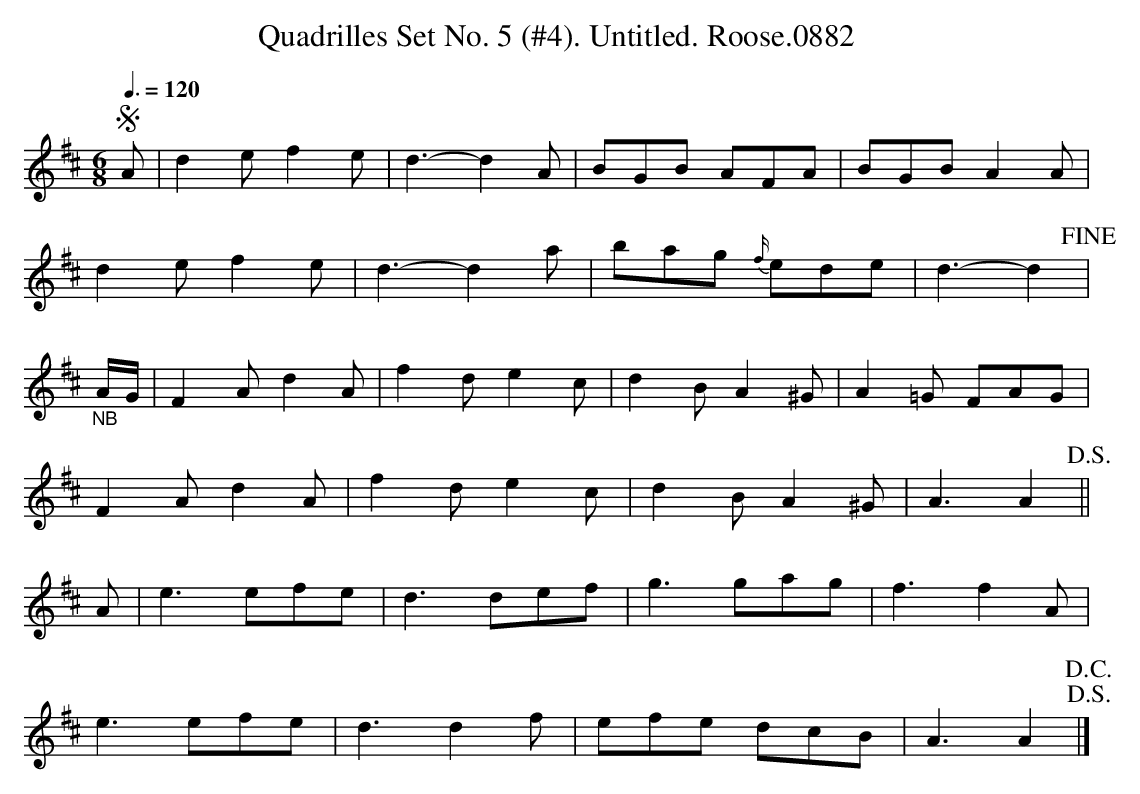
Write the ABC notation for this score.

X:1
T:Quadrilles Set No. 5 (#4). Untitled. Roose.0882
M:6/8
L:1/8
Q:3/8=120
K:D clef=treble
!segno!A|d2e f2e|d3 -d2A|BGB AFA|BGB A2A|
d2e f2e|d3-d2a|bag {f/}ede|d3-d2!fine!|
"_NB"A/G/|F2A d2A|f2d e2c|d2B A2^G|A2=G FAG|
F2A d2A|f2d e2c|d2B A2^G|A3A2!D.S.!||
A|e3 efe|d3 def|g3 gag|f3f2A|
e3 efe|d3 d2f|efe dcB|A3 A2!D.S.!!D.C.!|]
